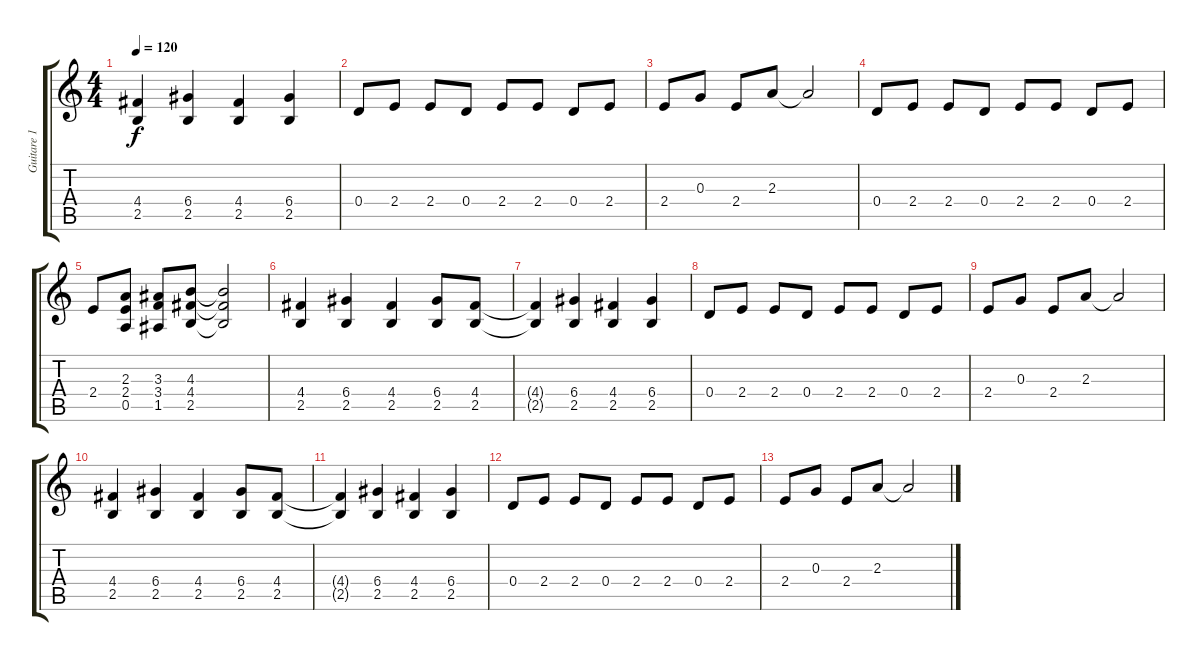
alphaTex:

\track ("Guitare 1" "Guitare 1") {instrument electricguitarclean}
\staff {score tabs}
\tuning (E4 B3 G3 D3 A2 E2) {hide}
\ts (4 4)
\tempo 120
\clef g2
\ks c
(4.4{t} 2.5{t}).4{dy f} (6.4 2.5).4 (4.4 2.5).4 (6.4 2.5).4 |
0.4.8 2.4.8 2.4.8 0.4.8 2.4.8 2.4.8 0.4.8 2.4.8 |
2.4.8 0.3.8 2.4.8 2.3.8 2.3{t}.2 |
0.4.8 2.4.8 2.4.8 0.4.8 2.4.8 2.4.8 0.4.8 2.4.8 |
2.4.8 (2.3 2.4 0.5).8 (3.3 3.4 1.5).8 (4.3 4.4 2.5).8 (4.3{t} 4.4{t} 2.5{t}).2 |
(4.4 2.5).4 (6.4 2.5).4 (4.4 2.5).4 (6.4 2.5).8 (4.4 2.5).8 |
(4.4{t} 2.5{t}).4 (6.4 2.5).4 (4.4 2.5).4 (6.4 2.5).4 |
0.4.8 2.4.8 2.4.8 0.4.8 2.4.8 2.4.8 0.4.8 2.4.8 |
2.4.8 0.3.8 2.4.8 2.3.8 2.3{t}.2 |
(4.4 2.5).4 (6.4 2.5).4 (4.4 2.5).4 (6.4 2.5).8 (4.4 2.5).8 |
(4.4{t} 2.5{t}).4 (6.4 2.5).4 (4.4 2.5).4 (6.4 2.5).4 |
0.4.8{volume 4} 2.4.8 2.4.8 0.4.8 2.4.8 2.4.8 0.4.8 2.4.8 |
2.4.8 0.3.8 2.4.8 2.3.8 2.3{t}.2
